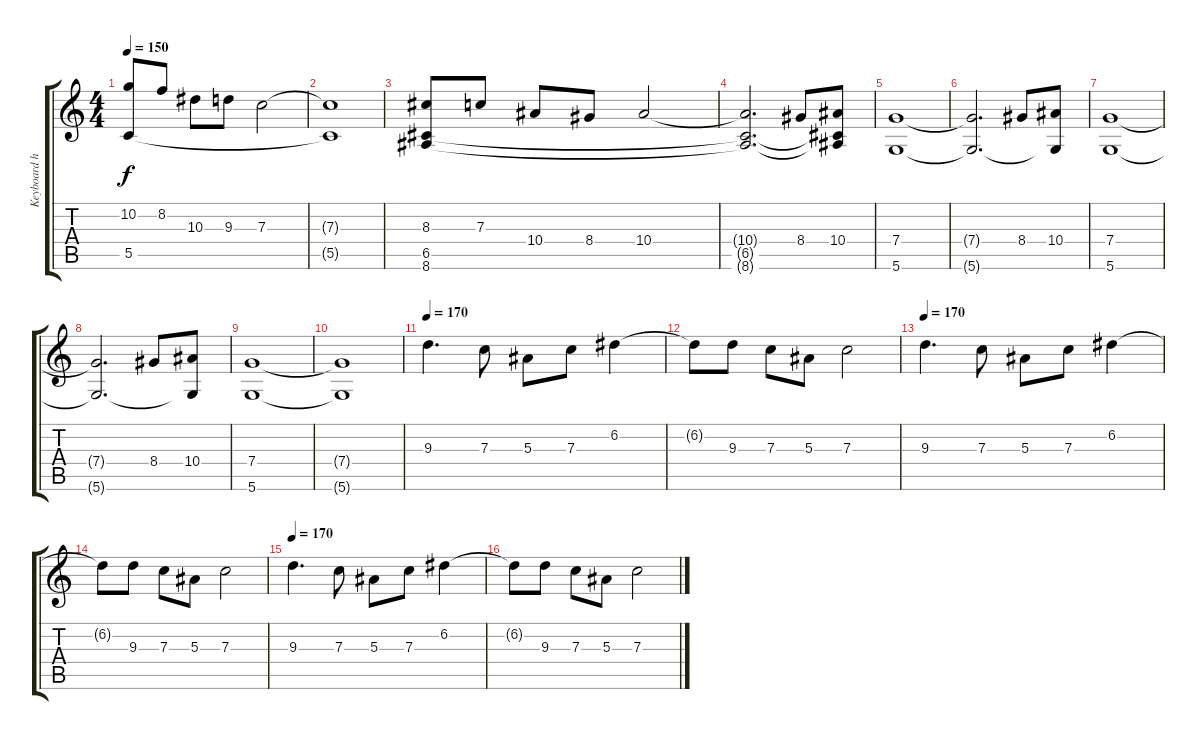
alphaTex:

\track ("Keyboard hight" "Keyboard h") {instrument acousticgrandpiano}
\staff {score tabs}
\tuning (D5 A4 F4 C4 G3 D3) {hide}
\ts (4 4)
\tempo 150
\clef g2
\ks c
(10.2 5.5).8{dy f} 8.2.8 10.3.8 9.3.8 7.3.2 |
(7.3{t} 5.5{t}).1 |
(8.3 6.5 8.6).8 7.3.8 10.4.8 8.4.8 10.4.2 |
(10.4{t} 6.5{t} 8.6{t}).2{d} 8.4.8 (10.4 6.5{t} 8.6{t}).8 |
(7.4 5.6).1 |
(7.4{t} 5.6{t}).2{d} 8.4.8 (10.4 5.6{t}).8 |
(7.4 5.6).1 |
(7.4{t} 5.6{t}).2{d} 8.4.8 (10.4 5.6{t}).8 |
(7.4 5.6).1 |
(7.4{t} 5.6{t}).1 |
\tempo 170
9.3.4{d} 7.3.8 5.3.8 7.3.8 6.2.4 |
6.2{t}.8 9.3.8 7.3.8 5.3.8 7.3.2 |
\tempo 170
9.3.4{d} 7.3.8 5.3.8 7.3.8 6.2.4 |
6.2{t}.8 9.3.8 7.3.8 5.3.8 7.3.2 |
\tempo 170
9.3.4{d} 7.3.8 5.3.8 7.3.8 6.2.4 |
6.2{t}.8 9.3.8 7.3.8 5.3.8 7.3.2
